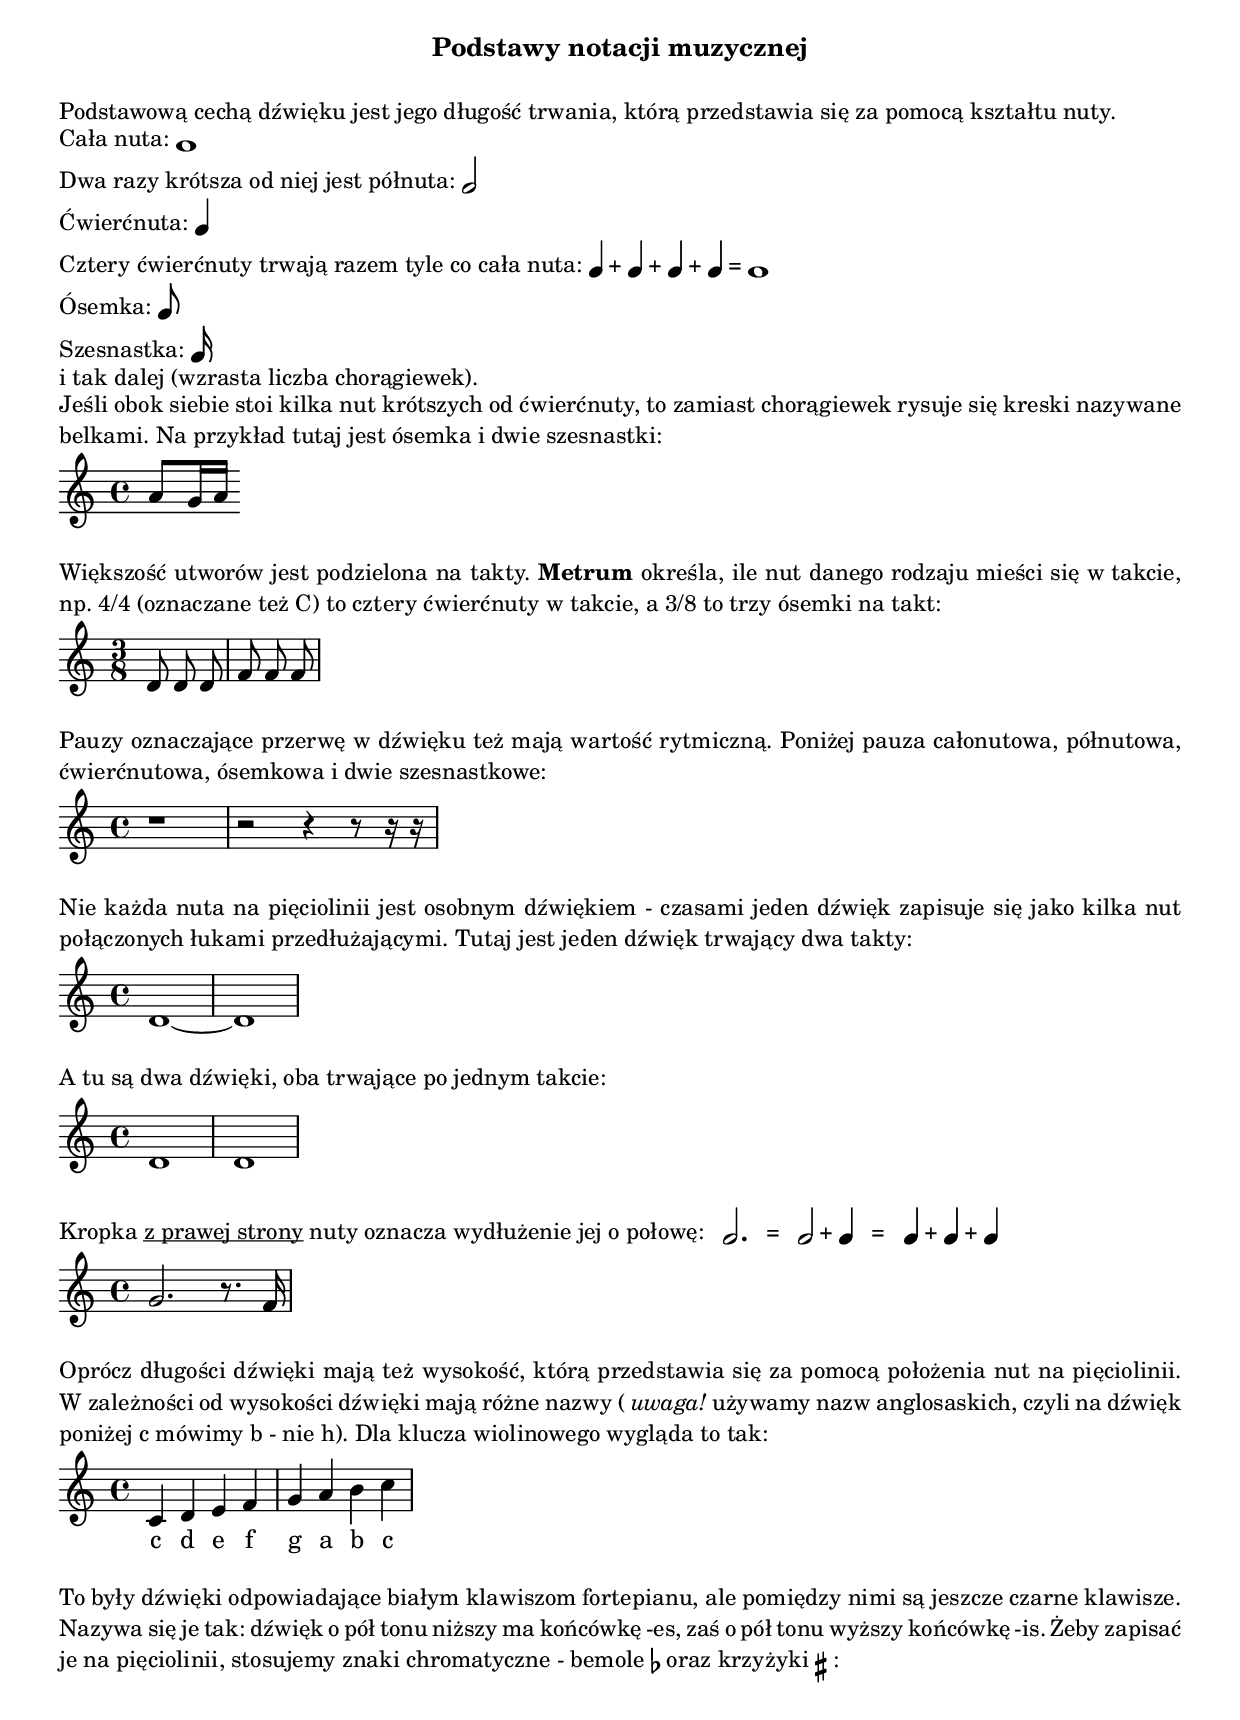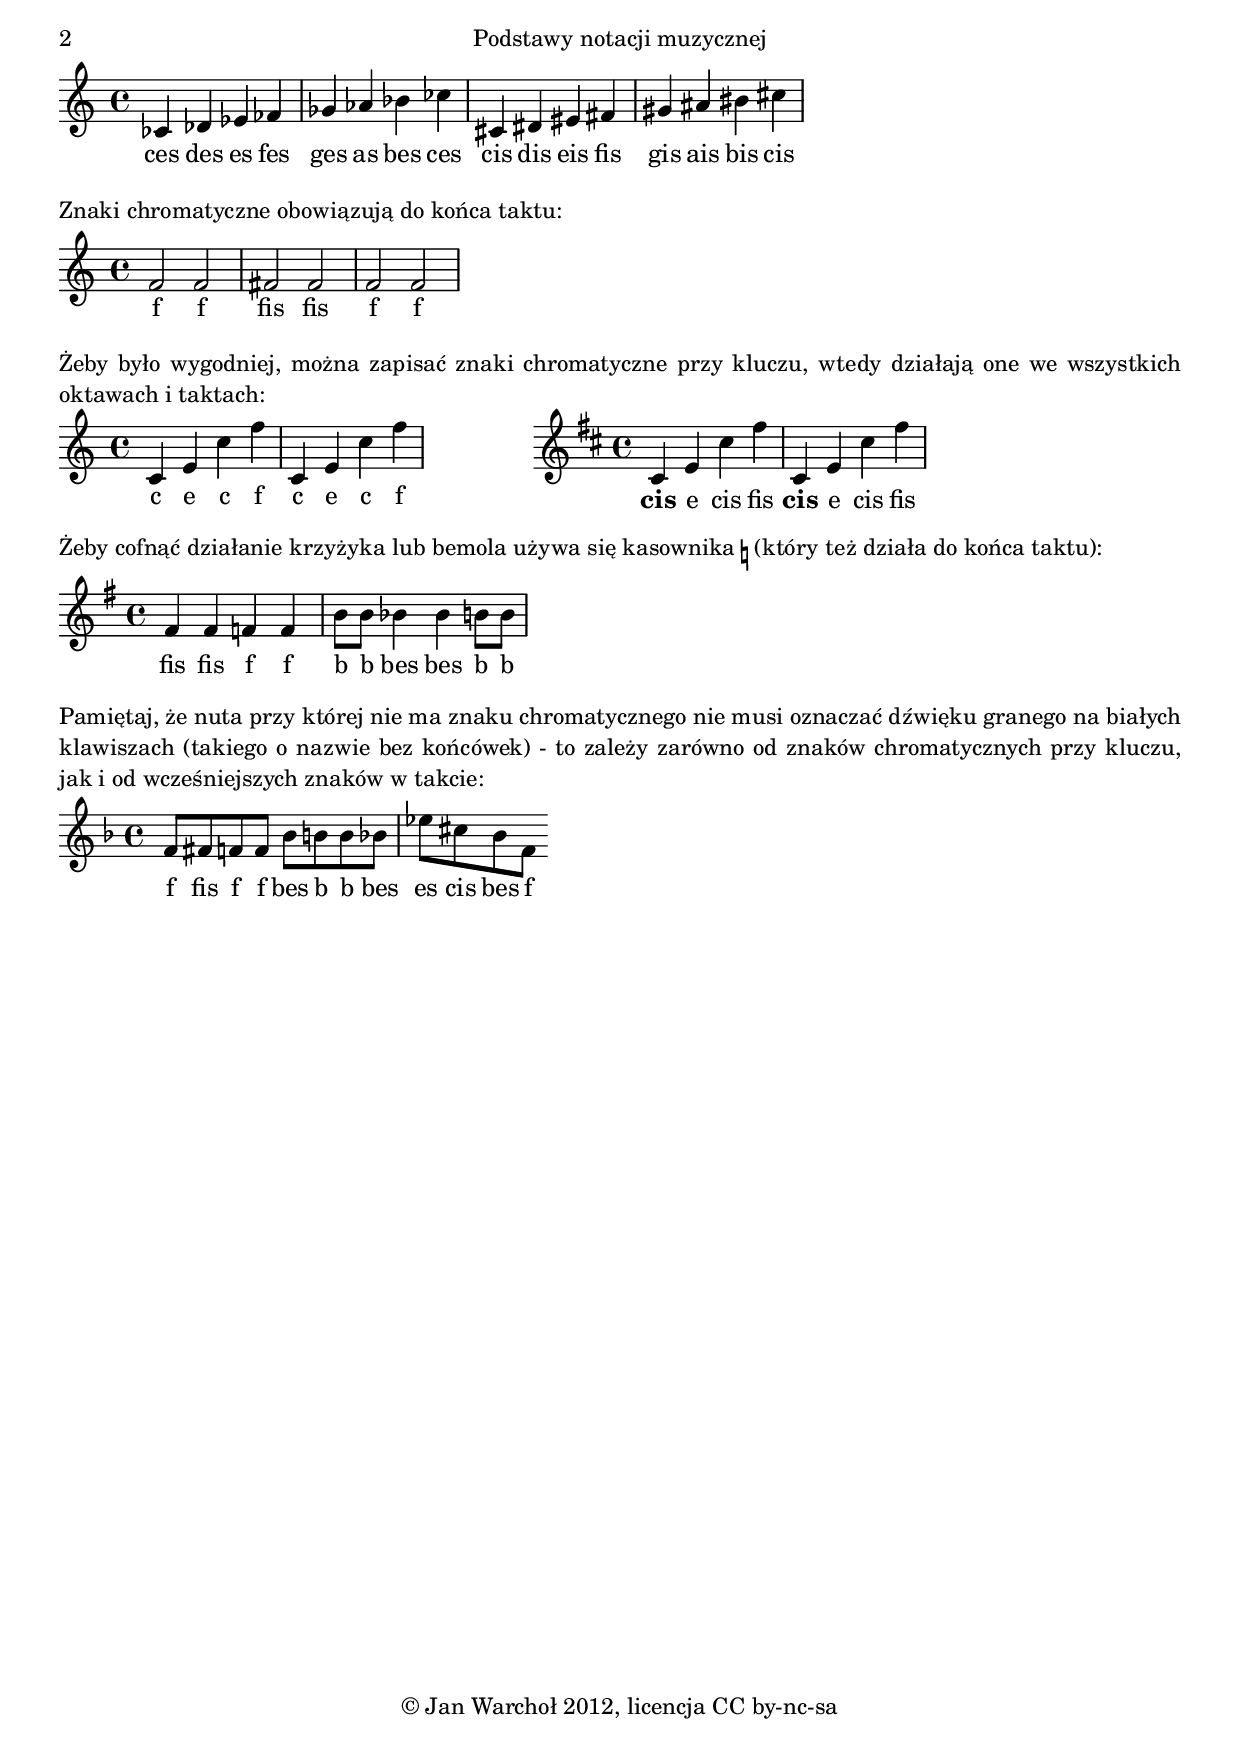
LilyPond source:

\version "2.15.36"

% #(set-global-staff-size 17)

\paper {
  indent = 0
  markup-system-spacing #'padding = #0.5
  score-markup-spacing #'padding = #3.3
  score-markup-spacing #'basic-distance = #0
  top-markup-spacing #'padding = #3
  ragged-bottom = ##t
}

\header {
  instrument = "Podstawy notacji muzycznej"
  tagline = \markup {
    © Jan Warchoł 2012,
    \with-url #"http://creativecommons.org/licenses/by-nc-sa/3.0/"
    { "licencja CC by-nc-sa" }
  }
}

\markup \vspace #1

\markup \justify {
  Podstawową cechą dźwięku jest jego długość trwania, którą przedstawia
  się za pomocą kształtu nuty.
}
\markup \justify { Cała nuta: \note #"1" #1 }
\markup \justify { Dwa razy krótsza od niej jest półnuta: \note #"2" #1 }
\markup \justify { Ćwierćnuta: \note #"4" #1 }
\markup \justify {
  Cztery ćwierćnuty trwają razem tyle co cała nuta: \note #"4" #1 + \note
  #"4" #1 + \note #"4" #1 + \note #"4" #1 = \note #"1" #1
}
\markup \justify { Ósemka: \note #"8" #1 }
\markup \justify { Szesnastka: \note #"16" #1 }
\markup \justify { i tak dalej (wzrasta liczba chorągiewek).}

\markup \justify {
  Jeśli obok siebie stoi kilka nut krótszych od ćwierćnuty, to zamiast
  chorągiewek rysuje się kreski nazywane belkami.  Na przykład tutaj jest
  ósemka i dwie szesnastki:
}
{ a'8 g'16 a'16 }

\markup \justify {
  Większość utworów jest podzielona na takty. \bold Metrum określa, ile
  nut danego rodzaju mieści się "w takcie," "np. 4/4" (oznaczane "też C)"
  to cztery ćwierćnuty w takcie, a 3/8 to trzy ósemki na takt:
}
{ \time 3/8 \autoBeamOff d'8 d' d' f' f' f' }

\markup \justify {
  Pauzy oznaczające przerwę w dźwięku też mają wartość rytmiczną.  Poniżej
  pauza całonutowa, półnutowa, ćwierćnutowa, ósemkowa i dwie szesnastkowe:
}
{ r1 r2 r4 r8 r16 r }

\markup \justify {
  Nie każda nuta na pięciolinii jest osobnym dźwiękiem - czasami jeden dźwięk zapisuje
  się jako kilka nut połączonych łukami przedłużającymi.
  Tutaj jest jeden dźwięk trwający dwa takty:
}
{ d'1~ d' }
\markup \justify { A tu są dwa dźwięki, oba trwające po jednym takcie:}
{ d'1 d' }

\markup \justify {
  Kropka \underline "z prawej strony" nuty oznacza wydłużenie jej o "połowę:  "
  \note-by-number #1 #1 #1 "  =  "
  \note-by-number #1 #0 #1 + \note-by-number #2 #0 #1 "  =  "
  \note-by-number #2 #0 #1 + \note-by-number #2 #0 #1 + \note-by-number #2 #0 #1
}
{ g'2. r8. f'16 }

\markup \justify {
  Oprócz długości dźwięki mają też wysokość, którą przedstawia się za
  pomocą położenia nut na pięciolinii. "W zależności"
  od wysokości dźwięki mają różne nazwy (\italic uwaga! używamy nazw anglosaskich,
  czyli na dźwięk poniżej c mówimy b - nie h). Dla klucza wiolinowego
  wygląda to tak:
}
\noPageBreak
\relative f' { c4 d e f g a b c }
\addlyrics { c d e f g a b c }

\markup \justify {
  To były dźwięki odpowiadające białym klawiszom fortepianu, ale pomiędzy
  nimi są jeszcze czarne klawisze.  Nazywa się je tak: dźwięk o pół tonu
  niższy ma końcówkę -es, zaś o pół tonu wyższy końcówkę -is. Żeby zapisać
  je na pięciolinii, stosujemy znaki chromatyczne - bemole \flat oraz krzyżyki \sharp :
}

\relative f' {
  ces4 des es fes ges as bes ces cis, dis eis fis gis ais bis cis
}
\addlyrics { ces des es fes ges as bes ces cis dis eis fis gis ais bis cis }

\markup \justify {
  Znaki chromatyczne obowiązują do końca taktu:
}
{ f'2 f' fis' fis' f' f' }
\addlyrics { f f fis fis f f }

\markup \justify {
  Żeby było wygodniej, można zapisać znaki chromatyczne przy kluczu,
  wtedy działają one we wszystkich oktawach "i taktach:"
}
\markup {
  \score { { c'4 e' c'' f'' c' e' c'' f'' } \addlyrics { c e c f c e c f } \layout {} }
  \hspace #10
  \score {
    { \key d \major cis' e' cis'' fis'' cis' e' cis'' fis'' }
    \addlyrics { \markup { \bold cis } e cis fis \markup { \bold cis } e cis  fis } \layout {}
  }
}

\markup \vspace #0.5

\markup \justify {
  Żeby cofnąć działanie krzyżyka lub bemola używa się kasownika \natural (który też działa do końca taktu):
}

{ \key g \major fis' fis' f' f' b'8 b' bes'4 bes' b'8 b' }
\addlyrics { fis fis f f b b bes bes b b }

\markup \justify {
  Pamiętaj, że nuta przy której nie ma znaku chromatycznego nie musi
  oznaczać dźwięku granego na białych klawiszach (takiego o nazwie
  bez końcówek) - to zależy zarówno od znaków chromatycznych przy kluczu,
  "jak i od wcześniejszych" znaków w takcie:
}

\relative f' { \key f \major f fis f f bes b b bes es cis bes f }
\addlyrics { f fis f f bes b b bes es cis bes f }

